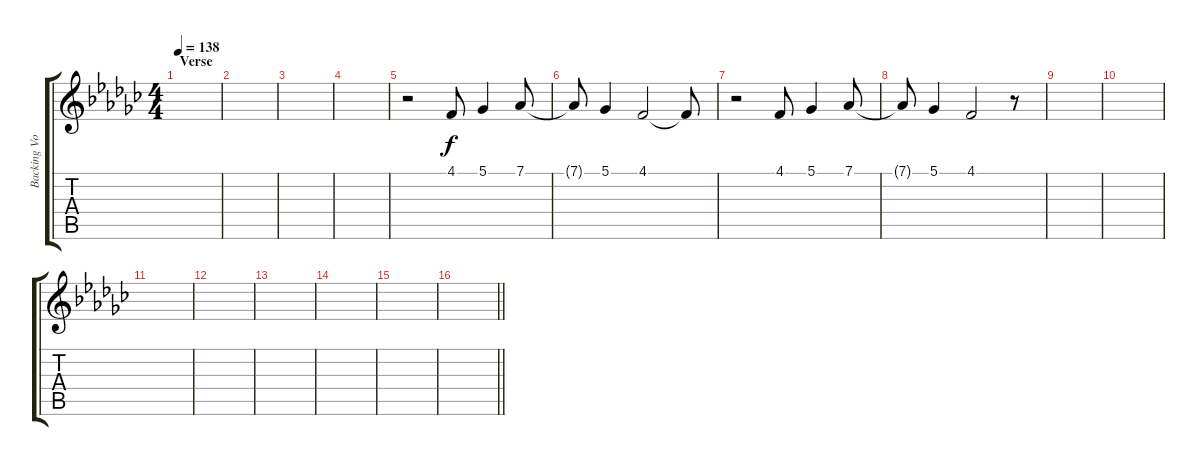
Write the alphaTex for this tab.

\track ("Backing Vocals" "Backing Vo") {instrument cello}
\staff {score tabs}
\tuning (Db4 Ab3 E3 B2 Gb2 C2) {hide}
\ts (4 4)
\section ("" "Verse")
\tempo 138
\clef g2
\ks gb
|
|
|
|
r.2 4.1.8 5.1.4 7.1.8 |
7.1{t}.8 5.1.4 4.1.2 4.1{t}.8 |
r.2 4.1.8 5.1.4 7.1.8 |
7.1{t}.8 5.1.4 4.1.2 r.8 |
|
|
|
|
|
|
|
\barLineRight lightlight
